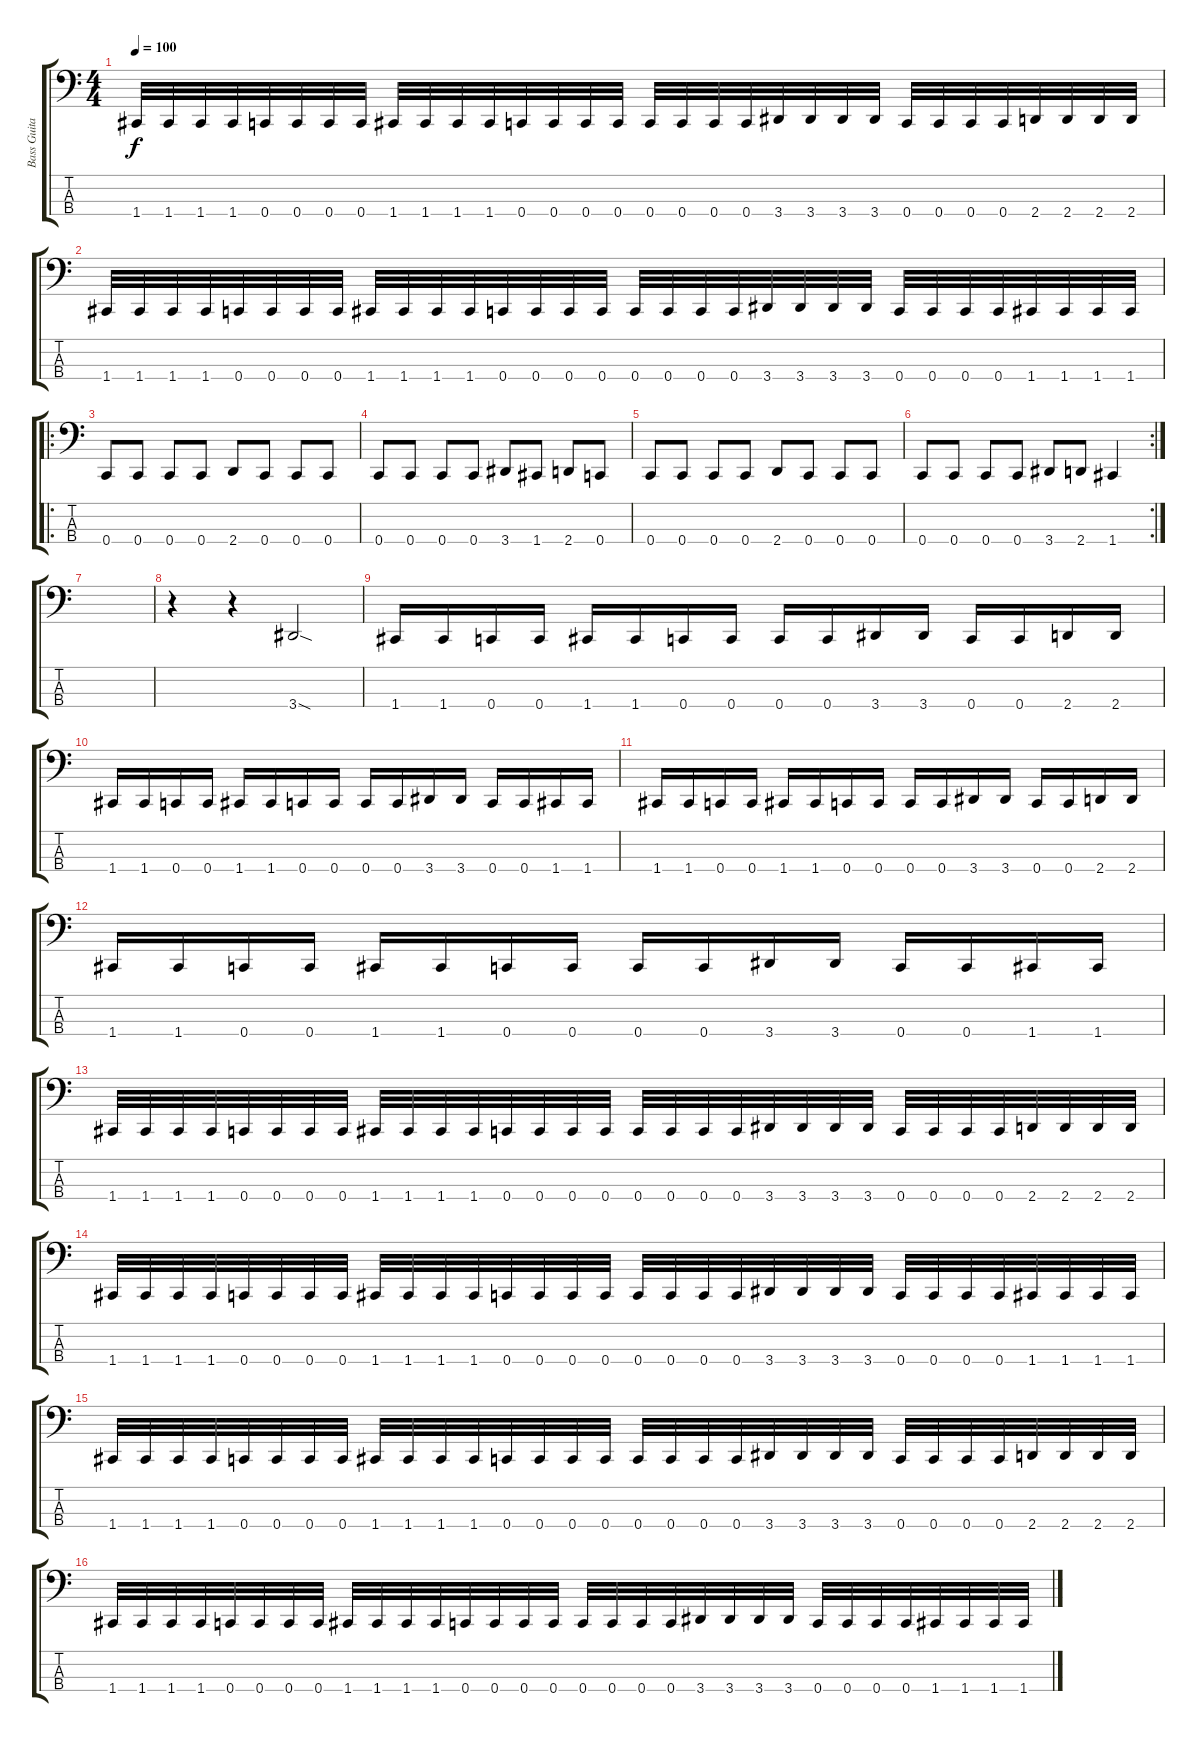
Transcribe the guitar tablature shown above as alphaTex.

\track ("Bass Guitar" "Bass Guita") {instrument distortionguitar}
\staff {score tabs}
\tuning (Eb2 Bb1 F1 C1) {hide}
\ts (4 4)
\tempo 100
\clef f4
\ks c
1.4.32{dy f} 1.4.32 1.4.32 1.4.32 0.4.32 0.4.32 0.4.32 0.4.32 1.4.32 1.4.32 1.4.32 1.4.32 0.4.32 0.4.32 0.4.32 0.4.32 0.4.32 0.4.32 0.4.32 0.4.32 3.4.32 3.4.32 3.4.32 3.4.32 0.4.32 0.4.32 0.4.32 0.4.32 2.4.32 2.4.32 2.4.32 2.4.32 |
1.4.32 1.4.32 1.4.32 1.4.32 0.4.32 0.4.32 0.4.32 0.4.32 1.4.32 1.4.32 1.4.32 1.4.32 0.4.32 0.4.32 0.4.32 0.4.32 0.4.32 0.4.32 0.4.32 0.4.32 3.4.32 3.4.32 3.4.32 3.4.32 0.4.32 0.4.32 0.4.32 0.4.32 1.4.32 1.4.32 1.4.32 1.4.32 |
\ro
0.4.8 0.4.8 0.4.8 0.4.8 2.4.8 0.4.8 0.4.8 0.4.8 |
0.4.8 0.4.8 0.4.8 0.4.8 3.4.8 1.4.8 2.4.8 0.4.8 |
0.4.8 0.4.8 0.4.8 0.4.8 2.4.8 0.4.8 0.4.8 0.4.8 |
\rc 2
0.4.8 0.4.8 0.4.8 0.4.8 3.4.8 2.4.8 1.4.4 |
|
r.4 r.4 3.4{sod}.2 |
1.4.16 1.4.16 0.4.16 0.4.16 1.4.16 1.4.16 0.4.16 0.4.16 0.4.16 0.4.16 3.4.16 3.4.16 0.4.16 0.4.16 2.4.16 2.4.16 |
1.4.16 1.4.16 0.4.16 0.4.16 1.4.16 1.4.16 0.4.16 0.4.16 0.4.16 0.4.16 3.4.16 3.4.16 0.4.16 0.4.16 1.4.16 1.4.16 |
1.4.16 1.4.16 0.4.16 0.4.16 1.4.16 1.4.16 0.4.16 0.4.16 0.4.16 0.4.16 3.4.16 3.4.16 0.4.16 0.4.16 2.4.16 2.4.16 |
1.4.16 1.4.16 0.4.16 0.4.16 1.4.16 1.4.16 0.4.16 0.4.16 0.4.16 0.4.16 3.4.16 3.4.16 0.4.16 0.4.16 1.4.16 1.4.16 |
1.4.32 1.4.32 1.4.32 1.4.32 0.4.32 0.4.32 0.4.32 0.4.32 1.4.32 1.4.32 1.4.32 1.4.32 0.4.32 0.4.32 0.4.32 0.4.32 0.4.32 0.4.32 0.4.32 0.4.32 3.4.32 3.4.32 3.4.32 3.4.32 0.4.32 0.4.32 0.4.32 0.4.32 2.4.32 2.4.32 2.4.32 2.4.32 |
1.4.32 1.4.32 1.4.32 1.4.32 0.4.32 0.4.32 0.4.32 0.4.32 1.4.32 1.4.32 1.4.32 1.4.32 0.4.32 0.4.32 0.4.32 0.4.32 0.4.32 0.4.32 0.4.32 0.4.32 3.4.32 3.4.32 3.4.32 3.4.32 0.4.32 0.4.32 0.4.32 0.4.32 1.4.32 1.4.32 1.4.32 1.4.32 |
1.4.32 1.4.32 1.4.32 1.4.32 0.4.32 0.4.32 0.4.32 0.4.32 1.4.32 1.4.32 1.4.32 1.4.32 0.4.32 0.4.32 0.4.32 0.4.32 0.4.32 0.4.32 0.4.32 0.4.32 3.4.32 3.4.32 3.4.32 3.4.32 0.4.32 0.4.32 0.4.32 0.4.32 2.4.32 2.4.32 2.4.32 2.4.32 |
1.4.32 1.4.32 1.4.32 1.4.32 0.4.32 0.4.32 0.4.32 0.4.32 1.4.32 1.4.32 1.4.32 1.4.32 0.4.32 0.4.32 0.4.32 0.4.32 0.4.32 0.4.32 0.4.32 0.4.32 3.4.32 3.4.32 3.4.32 3.4.32 0.4.32 0.4.32 0.4.32 0.4.32 1.4.32 1.4.32 1.4.32 1.4.32
